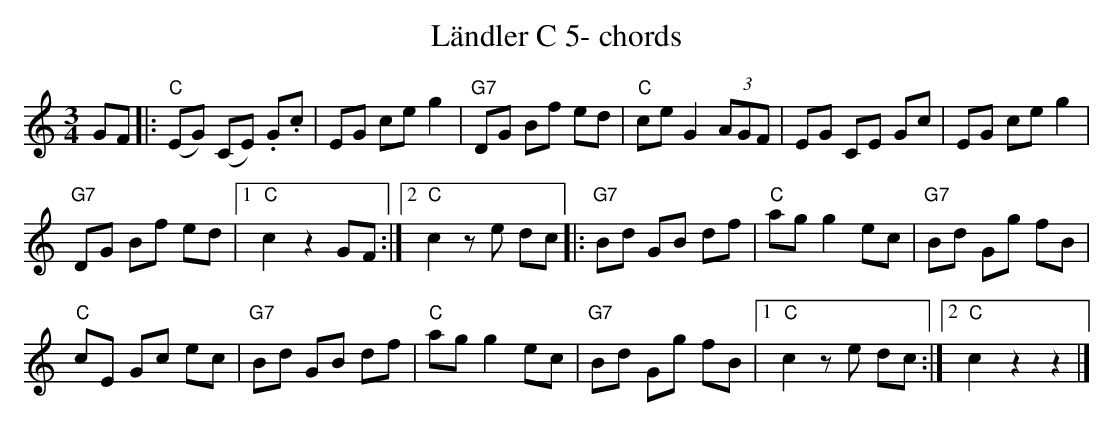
X:1
T:Ländler C 5- chords
M:3/4
L:1/8
K:Cmaj%%MIDI gchordon
GF |: ("C"EG) (CE) .G.c | EG ce g2 | "G7"DG Bf ed | "C"ce G2 (3AGF | EG CE Gc | EG ce g2 |
"G7"DG Bf ed |1 "C"c2 z2 GF :|2 "C"c2 ze dc |: "G7"Bd GB df | "C"ag g2 ec | "G7"Bd Gg fB |
"C"cE Gc ec | "G7"Bd GB df | "C"ag g2 ec | "G7"Bd Gg fB |1 "C"c2 ze dc :|2 "C"c2z2z2 |]
